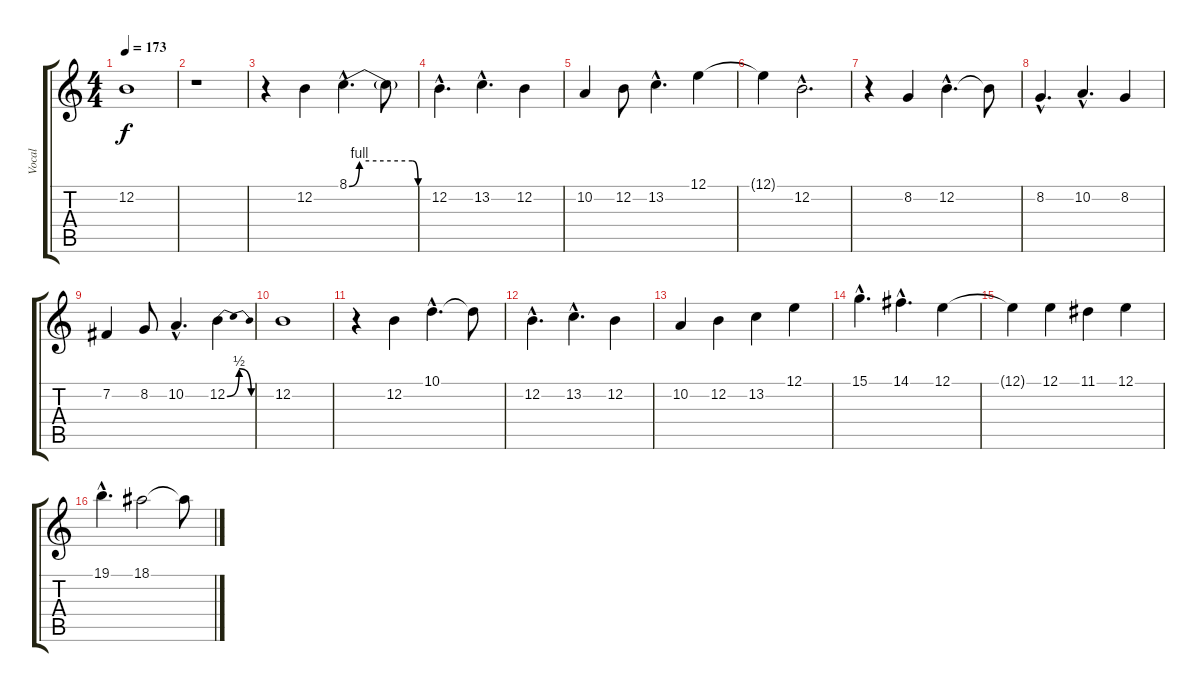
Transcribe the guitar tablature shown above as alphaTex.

\track ("Vocal" "Vocal") {instrument synthstrings1}
\staff {score tabs}
\tuning (E4 B3 G3 D3 A2 E2) {hide}
\ts (4 4)
\tempo 173
\clef g2
\ks c
12.2{t}.1{dy f} |
r.1 |
r.4 12.2.4 8.1{be (custom 0 0 9 4 30 4 55 4 60 0) hac}.4{d} 8.1{t}.8 |
12.2{hac}.4{d} 13.2{hac}.4{d} 12.2.4 |
10.2.4 12.2.8 13.2{hac}.4{d} 12.1.4 |
12.1{t}.4 12.2{hac}.2{d} |
r.4 8.2.4 12.2{hac}.4{d} 12.2{t}.8 |
8.2{hac}.4{d} 10.2{hac}.4{d} 8.2.4 |
7.2.4 8.2.8 10.2{hac}.4{d} 12.2{be (bendrelease 0 0 30 2 45 2 60 0)}.4 |
12.2.1 |
r.4 12.2.4 10.1{hac}.4{d} 10.1{t}.8 |
12.2{hac}.4{d} 13.2{hac}.4{d} 12.2.4 |
10.2.4 12.2.4 13.2.4 12.1.4 |
15.1{hac}.4{d} 14.1{hac}.4{d} 12.1.4 |
12.1{t}.4 12.1.4 11.1.4 12.1.4 |
19.1{hac}.4{d} 18.1.2 18.1{t}.8
